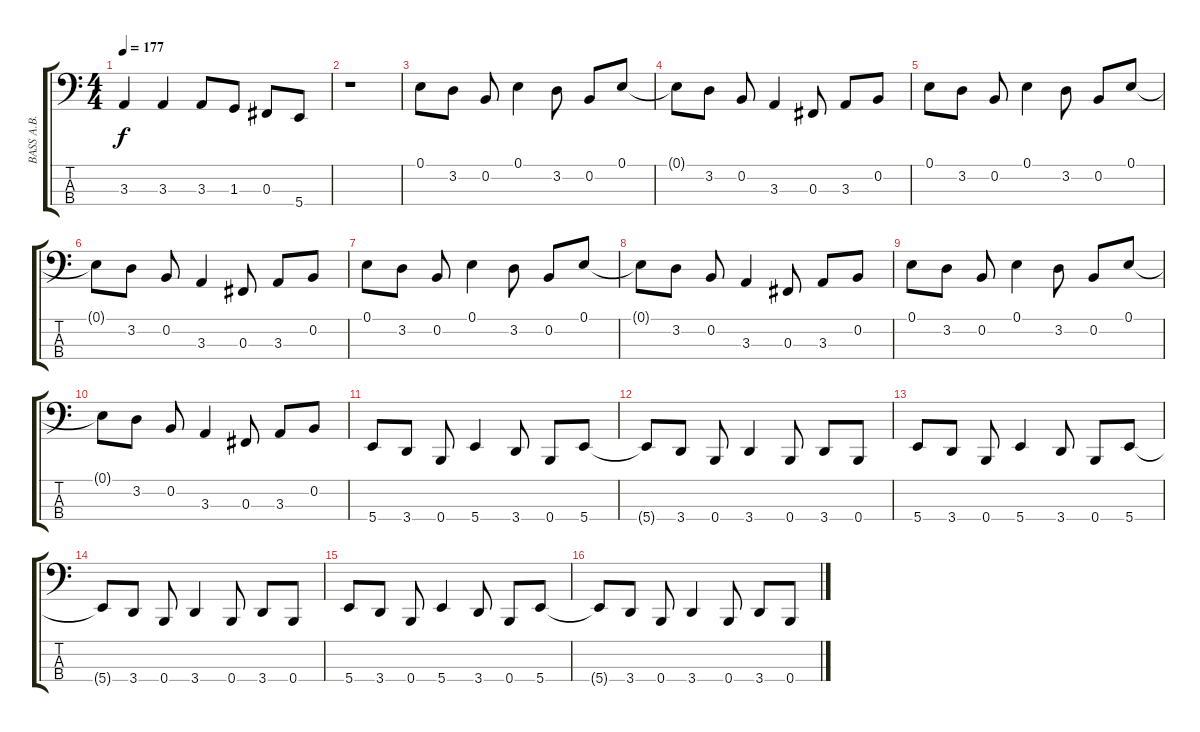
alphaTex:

\track ("BASS A.B." "BASS A.B.") {instrument electricbassfinger}
\staff {score tabs}
\tuning (E2 B1 Gb1 B0) {hide}
\ts (4 4)
\tempo 177
\clef f4
\ks c
3.3.4{dy f} 3.3.4 3.3.8 1.3.8 0.3.8 5.4.8 |
r.1 |
0.1.8 3.2.8 0.2.8 0.1.4 3.2.8 0.2.8 0.1.8 |
0.1{t}.8 3.2.8 0.2.8 3.3.4 0.3.8 3.3.8 0.2.8 |
0.1.8 3.2.8 0.2.8 0.1.4 3.2.8 0.2.8 0.1.8 |
0.1{t}.8 3.2.8 0.2.8 3.3.4 0.3.8 3.3.8 0.2.8 |
0.1.8 3.2.8 0.2.8 0.1.4 3.2.8 0.2.8 0.1.8 |
0.1{t}.8 3.2.8 0.2.8 3.3.4 0.3.8 3.3.8 0.2.8 |
0.1.8 3.2.8 0.2.8 0.1.4 3.2.8 0.2.8 0.1.8 |
0.1{t}.8 3.2.8 0.2.8 3.3.4 0.3.8 3.3.8 0.2.8 |
5.4.8 3.4.8 0.4.8 5.4.4 3.4.8 0.4.8 5.4.8 |
5.4{t}.8 3.4.8 0.4.8 3.4.4 0.4.8 3.4.8 0.4.8 |
5.4.8 3.4.8 0.4.8 5.4.4 3.4.8 0.4.8 5.4.8 |
5.4{t}.8 3.4.8 0.4.8 3.4.4 0.4.8 3.4.8 0.4.8 |
5.4.8 3.4.8 0.4.8 5.4.4 3.4.8 0.4.8 5.4.8 |
5.4{t}.8 3.4.8 0.4.8 3.4.4 0.4.8 3.4.8 0.4.8
